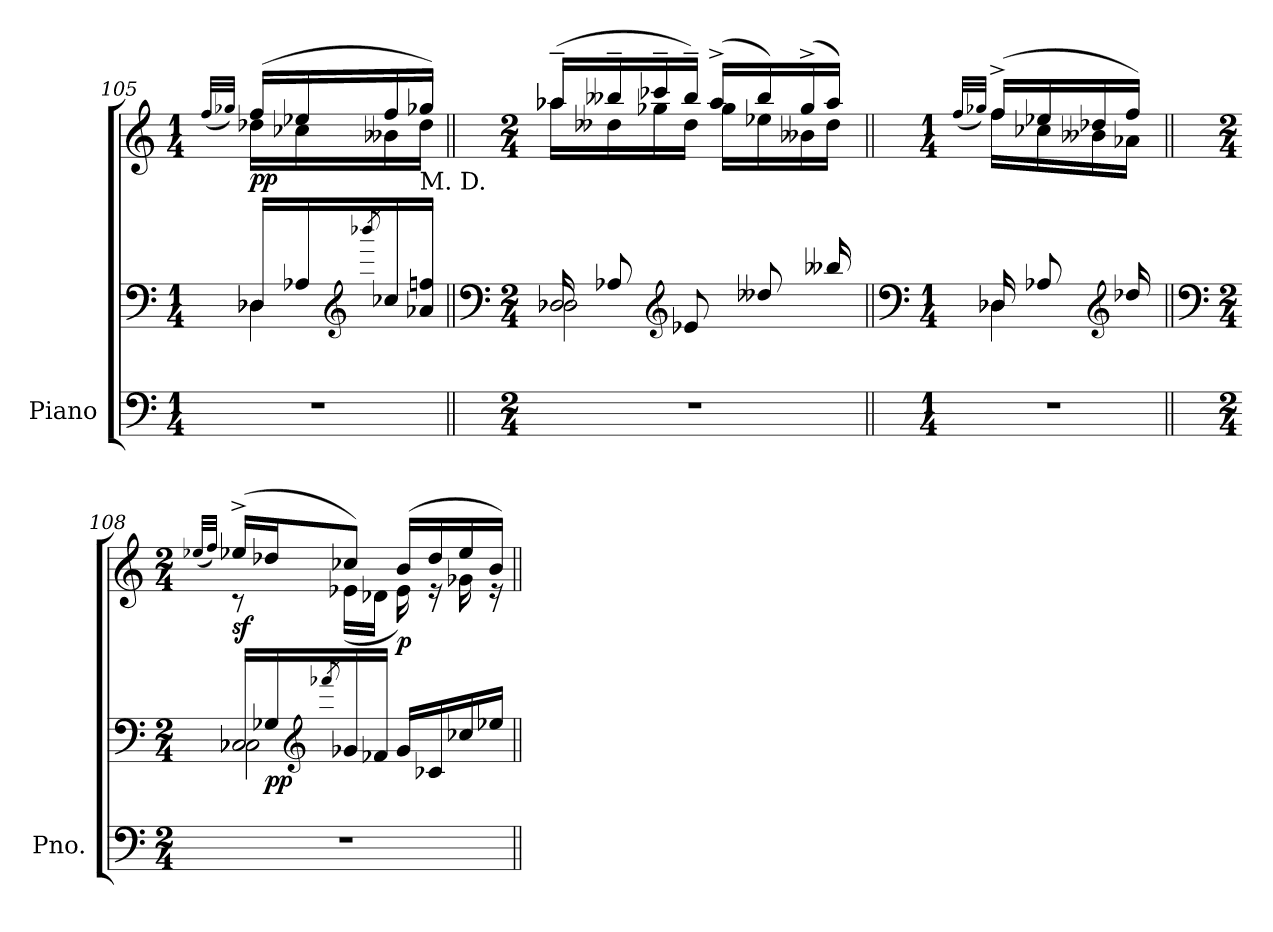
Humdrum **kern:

**kern	**kern	**kern	**dynam
*part1	*part1	*part1	*part1
*staff3	*staff2	*staff1	*staff1/2/3
*I"Piano	*	*	*
*I'Pno.	*	*	*
!!LO:LB:g=z
*clefF4	*clefF4	*clefG2	*
*k[]	*k[]	*k[]	*
*M1/4	*M1/4	*M1/4	*
=105	=105	=105	=105
.	.	(<32qff/LLL	.
.	.	32qgg-X/JJJ)	.
*	*^	*^	*
!	!	!	!	!	!LO:DY:b
4r	16D-X/LL	4D-\	(>16ff/LL	16dd-X\LL	pp
.	16A-X/	.	16ee-X/	16cc-X\	.
.	8qdd-X/	.	.	.	.
*	*clefG2	*	*	*	*
.	16cc-X/	.	16ff/	16b--X\	.
!	!	!	!LO:TX:b:t=M. D.	!	!
.	16a-X/ 16ffn/JJ	.	16gg-:/JJ)	16dd-\JJ	.
=106||	=106||	=106||	=106||	=106||	=106||
*	*clefF4	*	*	*	*
*M2/4	*M2/4	*	*M2/4	*	*
*	*	*	*MM64	*	*
!	!LO:N:head=open	!	!	!	!LO:DY:b
2r	16D-X/	2D-\	(>16aa-X~/LL	16aa-\LL	other-dynamics
.	8A-X/	.	16bb--X~/	16dd--X\	.
*	*	*	*MM62	*	*
.	.	.	16ccc-X~/	16gg-X\	.
*	*clefG2	*	*	*	*
.	8e-X/	.	16bb--~/JJ)	16dd--\JJ	.
*	*	*	*MM64	*	*
.	.	.	(>16aa-^/LL	16gg-\LL	.
.	8dd--X/	.	16bb--/)	16ee-X\	.
.	.	.	(>16gg-^/	16b--X\	.
.	16bb--X/	.	16aa-/JJ)	16dd--\JJ	.
=107||	=107||	=107||	=107||	=107||	=107||
*	*clefF4	*	*	*	*
*M1/4	*M1/4	*	*M1/4	*	*
*	*	*	*MM62	*	*
.	.	.	(<32qff/LLL	.	.
.	.	.	32qgg-X/JJJ)	.	.
4r	16D-X/	4D-\	(>16ff^/LL	16ff\LL	.
.	8A-X/	.	16ee-X/	16cc-X\	.
.	.	.	16dd-X/	16b--X\	.
*	*clefG2	*	*	*	*
.	16dd-X/	.	16ff/JJ)	16a-X\JJ	.
=108||	=108||	=108||	=108||	=108||	=108||
*	*clefF4	*	*	*	*
*M2/4	*M2/4	*	*M2/4	*	*
*	*	*	*MM64	*	*
.	.	.	(<32qee-X/LLL	.	.
.	.	.	32qff/JJJ)	.	.
!	!LO:N:head=open	!	!	!	!LO:DY:b
2r	16C-X/LL	2C-\	(>16ee-^/LL	8r	sf
!	!	!	!	!	!LO:DY:b=2
.	16G-X/	.	16dd-X/J	.	pp
.	8qa-X/	.	.	.	.
*	*clefG2	*	*	*	*
.	16g-X/	.	8cc-X/J)	(>16e-X\LL	.
.	16f-X/JJ	.	.	16d-X\JJ	.
!	!	!	!	!	!LO:DY:b
.	16g-/LL	.	(>16b/LL	16e-\)	p
.	16c-X/	.	16dd-/	16r	.
.	16cc-X/	.	16ee-/	16g-X\	.
.	16ee-X/JJ	.	16b/JJ)	16r	.
*	*v	*v	*	*	*
*	*	*v	*v	*
=||	=||	=||	=||
*-	*-	*-	*-
